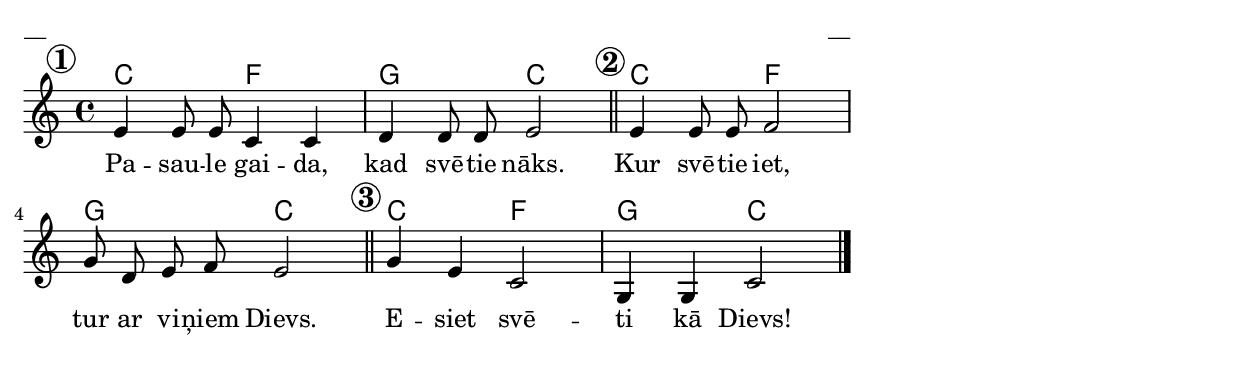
\version "2.13.18"

\paper {
line-width = 14\cm
left-margin = 0.4\cm
between-system-padding = 0.1\cm
between-system-space = 0.1\cm
}

\layout {
indent = #0
ragged-last = ##f
}

chordsA = \chordmode {
c2 f g c
c2 f g c
c2 f g c
}

voiceA = \relative c' {
\clef "treble"
\key c \major
\override Score.RehearsalMark #'break-align-symbols = #'(time-signature)
\time 4/4

\mark \markup {\circle \bold 1 }
e4 e8 e c4 c | d4 d8 d e2 \bar"||"
\mark \markup {\circle \bold 2 }
e4 e8 e f2 | g8 d e f e2 \bar"||"
\mark \markup {\circle \bold 3 }
g4 e c2 | g4 g c2 \bar"|."
}

lyricA = \lyricmode {
Pa -- sau -- le gai -- da, kad svē -- tie nāks.
Kur svē -- tie iet, tur ar vi -- ņiem Dievs.
E -- siet svē -- ti kā Dievs!
}


fullScore = <<
\new ChordNames { \chordsA }
\new Staff {
<<
\new Voice = "voiceA" { \oneVoice \autoBeamOff \voiceA }
\lyricsto "voiceA" \new Lyrics \lyricA
>>
}
>>


\score {
\fullScore
\header { piece = "__" opus = "__" }
}
\markup { \with-color #(x11-color 'white) \sans \smaller "aaa" }
\score {
\unfoldRepeats
\fullScore
\midi {
\context { \Staff \remove "Staff_performer" }
\context { \Voice \consists "Staff_performer" }
}
}


